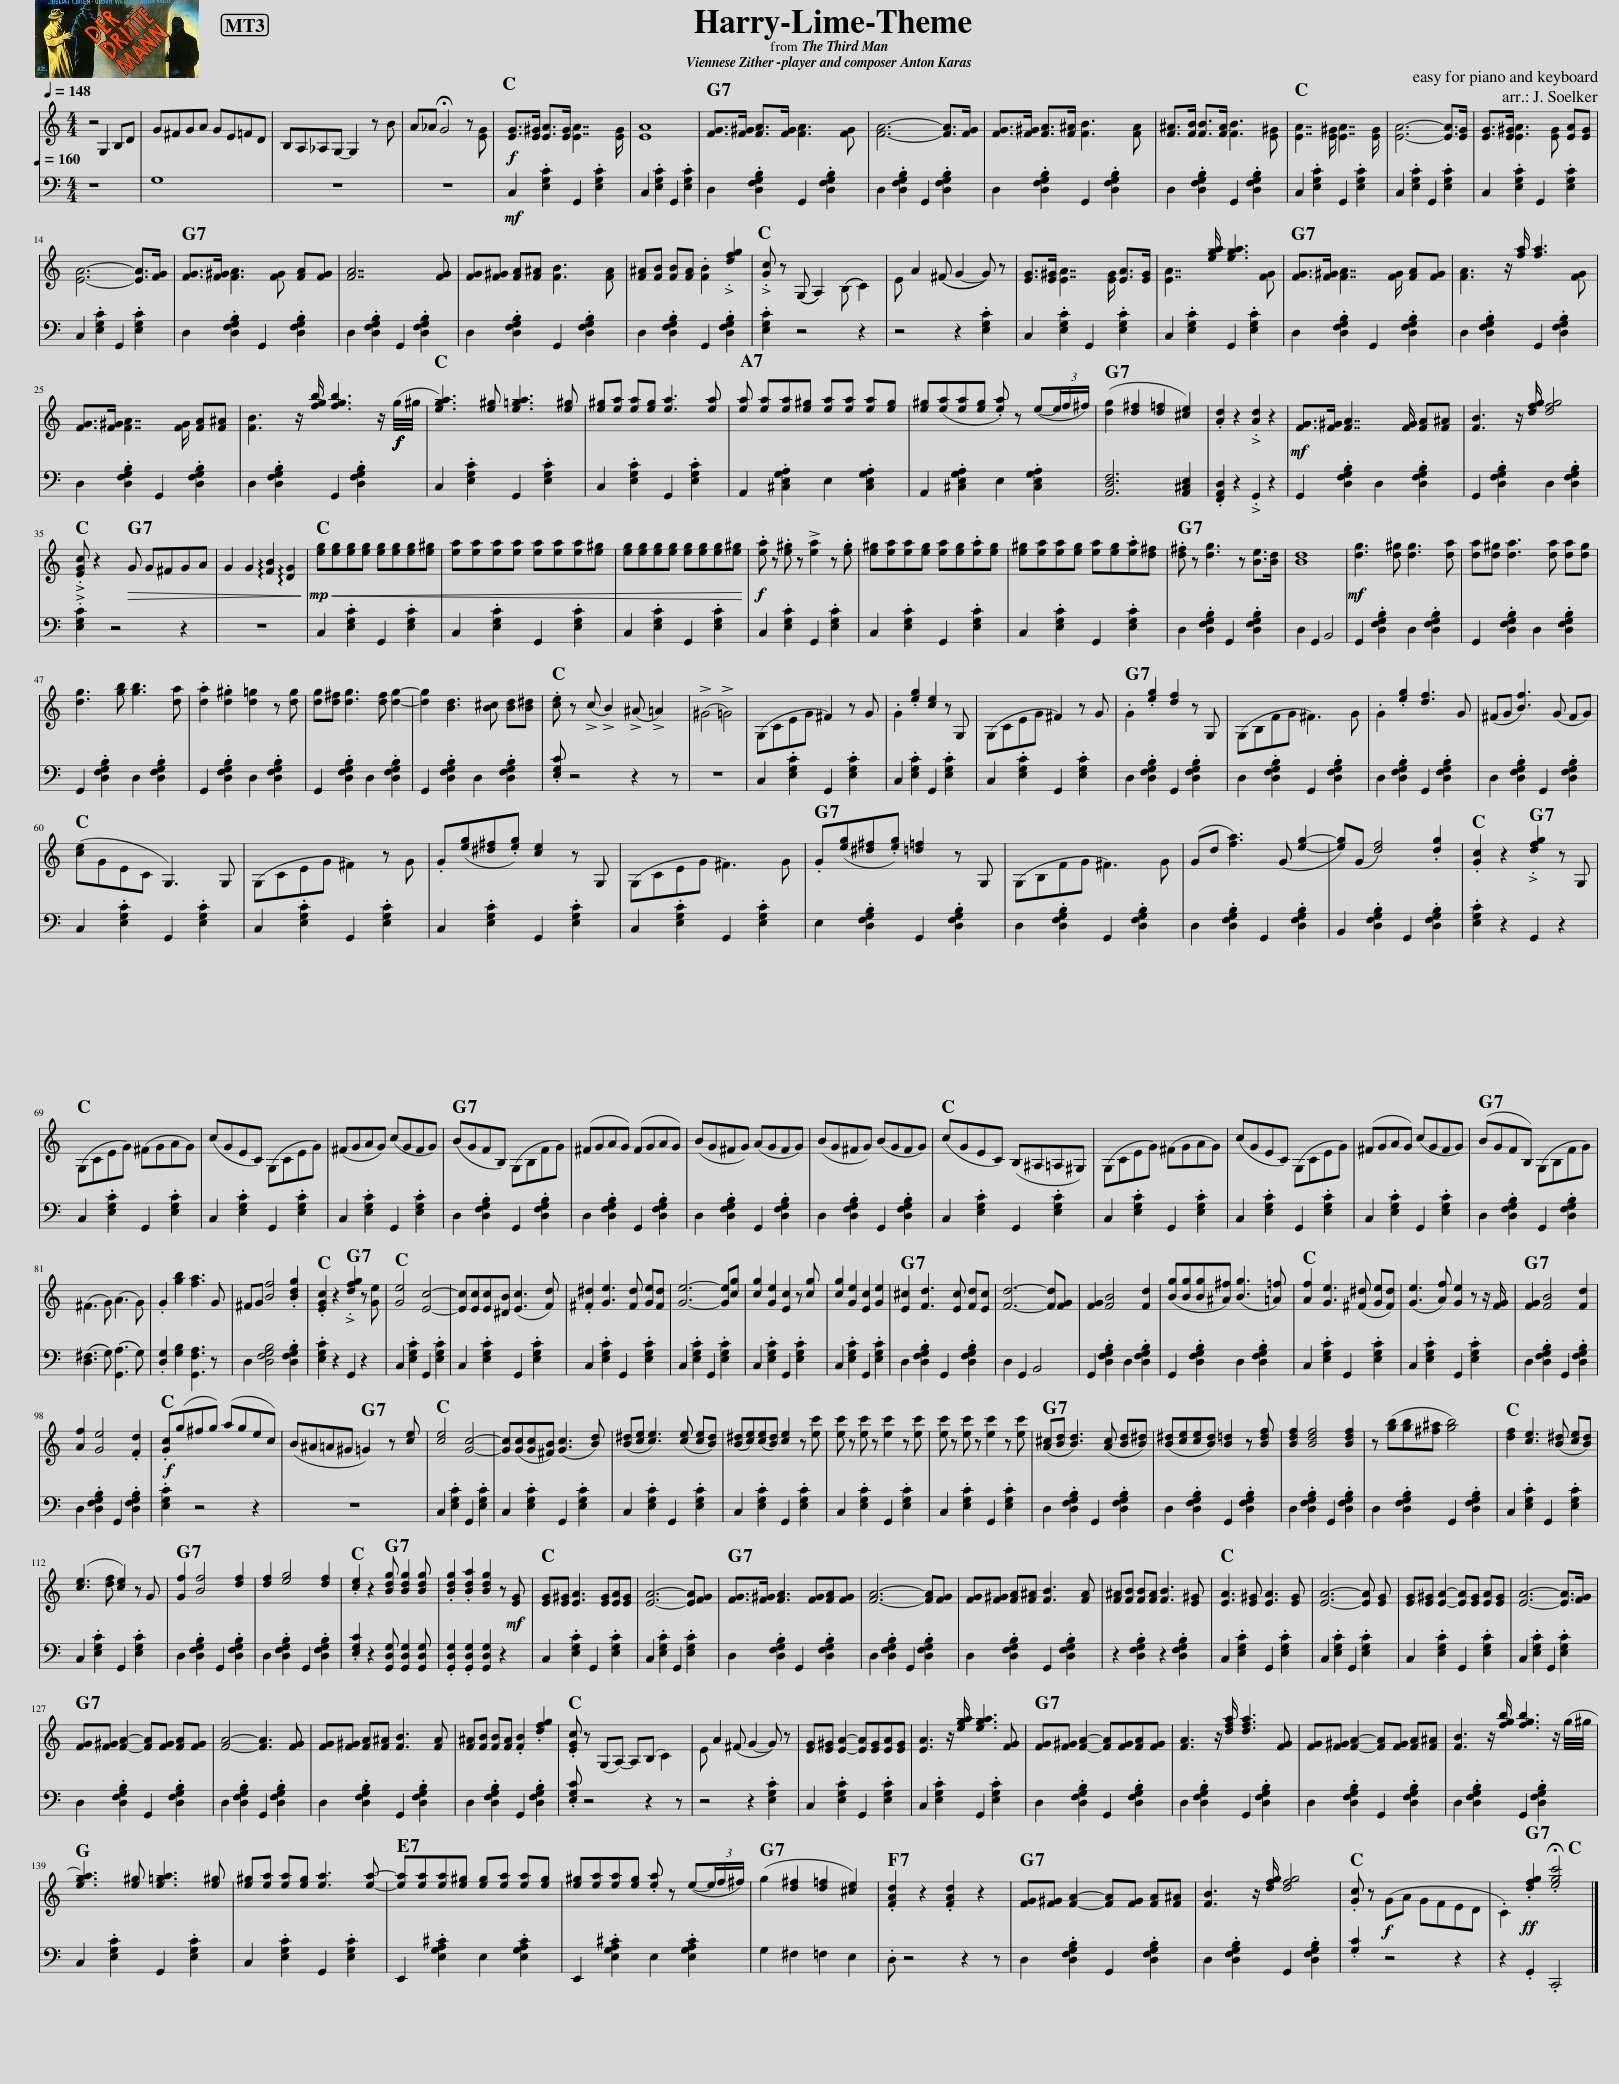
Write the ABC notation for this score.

X:1
%%score { 1 | 2 }
L:1/8
Q:1/4=160
M:4/4
I:linebreak $
K:C
V:1 treble
V:2 bass
V:1
 z4 G,2 B,D | G^FGA GE=FD | B,A,_A,G,- G,2 z B | A_A !fermata!G4 z [EG] |[Q:1/4=148]!f! [EG]>[E^G] [EA]>[EG] [EA]7/2 [EG]/ | %5
 [EA]8 | [FG]>[F^G] [FA]>[FG] [FA]3 [FG] | [FA]6- [FA]>[FG] | [FG]>[F^G] [FA]>[F^A] [FB]3 [FA] | [F^A]>[FB] [FB]>[FA] [FB]3 [E^G] | %10
 [EA]7/2 [E^G]/ [EA]7/2 [EG]/ | [EA]6- [EA]>[EG] | [EG]>[E^G] [EA]3 [EG] [EA][EG] |$ [EA]6- [EA]>[FG] | [FG]>[F^G] [FA]3 [FG] [FA][FG] | %15
 [FA]7 [FG] | [FG][F^G] [FA][F^A] [FB]3 [FA] | [F^A][FB] [FB][FA] .[FB]2 .[dfg]2 | .[Gc] z ((G, A,2)) ((B, C2)) | E A2 ((^F G2- G)) z | %20
 [EG]>[E^G] [EA]7/2 [EG]/ [EA]>[EG] | [EA]7/2 [ega]/ [ega]3 [FG] | [FG]>[F^G] [FA]7/2 [FG]/ [FA][FG] | [FA]3 z/ [fa]/ [fa]3 [FG] |$ [FG]>[F^G] [FA]7/2 [FG]/ [FA][F^A] | %25
 [FB]3 z/ [fgb]/ [fgb]3 z/!f!!f!!f!!f! (g/4^g/4 | [ega]3) [e^g] [e=ga]3 [e^g] | [e^g][ea] [ea][eg] [ea]3 [ea] | [ea] [ea][ea][e^g] [ea][ea] [ea][eg] | [e^g]([ea][ea][eg] .[ea]) z (e-(3e/f/^f/) | %30
 ([dg]2 [d^f]2 [d=f]2 [^ce]2) | .[Ad]2 z2 .[Ad]2 z2 |!mf! [FG]>[F^G] [FA]7/2 [FG]/ [FA][F^A] | [FB]3 z/ [dfg]/ [dfg]4 |$ .[EGc] z2!>(! G G^FGA | %35
 G2 G2 !arpeggio![FB]2 !arpeggio![DG]2!>)! |!mp!!<(! [eg][eg][eg][eg] [eg][eg][eg][e^g] | [ea][ea][ea][ea] [ea][ea][ea][e^g] | [eg][eg][eg][eg] [eg][eg][eg][e^g]!<)! |!f! .[ea] z .[e^g] z !>![ea]2 z .[eg] | %40
 [e^g][ea][ea][eg] [ea][eg].[ea][eg] | [e^g][ea][ea][eg] [ea][eg].[ea][d^f] | .[d^f] z [dg]3 z [Be]>[Bd] | [Bd]8 |!mf! [dg]3 [d^g] [dg]3 [da] | %45
 [da][d^g] [da]3 [da] [da][dg] |$ [dg]3 [gb] [gb]3 [da] | .[da]2 .[d^g]2 [d=g]2 z [dg] | [dg][d^f] [dg]3 [df] [dg]2- | [dg]2 [Bd]3 [B^c] [Bd][B^d] | %50
 .[ce] z (!>!c !>!B2) (!>!^A !>!=A2) | (!>!^G4 !>!=G4) | (G,CEG ^F2) z G | .G2 .[eg]2 [ce]2 z G, | (G,CEG ^F2) z G | %55
 .G2 .[eg]2 [df]2 z G, | (G,B,FG ^F3) G | .G2 .[eg]2 [df]3 G | (^FG [Bf]3) (G FG) |$ ([ce]GEC G,3) G, | %60
 (G,CEG ^F2) z G | .G([eg][^d^f].[eg]) [ce]2 z G, | (G,CEG ^F3) G | .G([eg][^d^f].[eg]) [=d=f]2 z G, | (G,B,FG ^F3) G | %65
 (Gd [fa]3) (G [eg]2- | [eg])(G [df]4) .[dg]2 | .[Gc]2 z2 .[dfg]2 z G, |$ (G,CEG) (^FGAG) | (cGEC) (G,CEG) | %70
 (^FGAG) (cGFG) | (BGFB,) (G,B,FG) | (^FGAG) (FGAG) | (BG^FG) (AGFG) | (BG^FG) (BGFG) | %75
 (cGEC) (B,^A,=A,^G,) | (G,CEG) (^FGAG) | (cGEC) (G,CEG) | (^FGAG) (cGFG) | (BGFB,) (G,B,FG) |$ %80
 (^F3 G) (A3 G) | .G2 [gb]2 [fa]3 G | ^FG [Bf]4 .[Bdg]2 | .[EGc]2 z2 .[dfg]2 z [Ge] | [Ge]4 [Ec]4- | %85
 [Ec][Ec][Ec][^DB] ([Ec]3 [Fd]) | .[^F^d]2 [Ge]3 [Fd] [Ge][Fd] | [Ge]6- [Ge][cg] | [cg]2 [Ge]2 [Ec]2 z [cg] | [cg]2 [Ge]2 [Ec]2 [Ge]2 | %90
 [E^c]2 [Fd]3 [Ec] [Fd][Ec] | [Fd]6- [Fd][FG] | [FG]2 [FB]4 [Fd]2 | ([Bg][Bg][Bg][^A^f]) ([Bg]3 [=A=f]) | [Af]2 [Ge]3 ([^F^d] [Ge][Fd]) | %95
 ([Ge]3 [Af]) [Ge]2 z z/ [FG]/ | [FG]2 [FB]4 [Fd]2 |$ [Af]2 [Ge]4 .[Fd]2 |!f! .[Gc](g^fg) (agec) | (B^A=A^G =G2) z [ce] | %100
 [ce]4 [Gc]4- | [Gc]([Gc][Gc][^FB]) ([Gc]3 [Bd]) | ([B^d][ce] [ce]3) ([ce] [ce][Bd]) | ([B^d][ce])([ce][Bd]) [ce]2 z [ec'] | [ec'] z [ec'] z [ec']2 z [ec'] | %105
 [ec'] z [ec'] z [ec']2 z [ec'] | ([A^c][Bd] [Bd]3) ([Ac] [Bd][B^d]) | ([B^d][ce][ce][Bd]) [B=d]2 z [Bdf] | [Bdf]2 [Bdf]4 [Bdf]2 | z ([gb][gb][^f^a] [gb]4) | %110
 [df]2 [ce]3 ([B^d] [ce][Bd]) |$ ([ce]3 [df] [ce]2) z G | [Gf]2 [Bf]4 [df]2 | [df]2 [eg]4 [df]2 | .[ce]2 z2 [Bdg] [Bdg]2 [Bdg] | %115
 .[Bdg]2 .[Bda]2 [Bdg]2 z!mf! [EG] | [EG][E^G] [EA]3 [EG][EA][EG] | [EA]6- [EA][FG] | [FG]>[F^G] [FA]3 [FG][FA][FG] | [FA]6- [FA][FG] | %120
 [FG][F^G] [FA][F^A] [FB]3 [FA] | [F^A][FB] [FB][FA] [FB]3 [E^G] | [EA]3 [E^G] [EA]3 [EG] | [EA]6- [EA] [EG] | [EG][E^G] [EA]2- [EA][EG] [EA][EG] | %125
 [EA]6- [EA]>[FG] |$ [FG][F^G] [FA]2- [FA][FG] [FA][FG] | [FA]4- [FA]3 [FG] | [FG][F^G] [FA][F^A] [FB]3 [FA] | [F^A][FB] [FB][FA] .[FB]2 .[dfg]2 | %130
 .[EGc] z (G,A,-) A,(B, C2) | E A2 (^F G2- G) z | [EG][E^G] [EA]2- [EA][EG][EA][EG] | [EA]3 z/ [ega]/ [ega]3 [FG] | [FG][F^G] [FA]2- [FA][FG][FA][FG] | %135
 [FA]3 z/ [dfa]/ [dfa]3 [FG] | [FG][F^G] [FA]2- [FA][FG] [FA][F^A] | [FB]3 z/ [fgb]/ [fgb]3 z/ (g/4^g/4 |$ [ega]3) [e^g] [e=ga]3 [e^g] | [e^g][ea] [ea][eg] [ea]3 [ea]- | %140
 [ea][ea][ea][e^g] [eg][ea] [ea][eg] | [e^g][ea][ea][eg] .[ea] z (e-(3e/f/^f/) | (g2 [d^f]2 [d=f]2 [^ce]2) | .[FAd]2 z2 .[FAd]2 z2 | [FG][F^G] [FA]2- [FA][FG] [FA][F^A] | %145
 [FB]3 z/ [dfg]/ [dfg]4 | .[Gc] z!f! (GA GFED | .C2)!ff! .[dfg]2 .!fermata![egc']4 |] %148
V:2
 z8 | G,8 | z8 | z8 |!mf! C,2 .[E,G,C]2 G,,2 .[E,G,C]2 | %5
 C,2 .[E,G,C]2 G,,2 .[E,G,C]2 | D,2 .[D,F,G,B,]2 G,,2 .[D,F,G,B,]2 | D,2 .[D,F,G,B,]2 G,,2 .[D,F,G,B,]2 | D,2 .[D,F,G,B,]2 G,,2 .[D,F,G,B,]2 | D,2 .[D,F,G,B,]2 G,,2 .[D,F,G,B,]2 | %10
 C,2 .[E,G,C]2 G,,2 .[E,G,C]2 | C,2 .[E,G,C]2 G,,2 .[E,G,C]2 | C,2 .[E,G,C]2 G,,2 .[E,G,C]2 |$ C,2 .[E,G,C]2 G,,2 .[E,G,C]2 | D,2 .[D,F,G,B,]2 G,,2 .[D,F,G,B,]2 | %15
 D,2 .[D,F,G,B,]2 G,,2 .[D,F,G,B,]2 | D,2 .[D,F,G,B,]2 G,,2 .[D,F,G,B,]2 | D,2 .[D,F,G,B,]2 G,,2 .[D,F,G,B,]2 | .[E,G,C]2 z4 z2 | z4 z2 .[E,G,C]2 | %20
 C,2 .[E,G,C]2 G,,2 .[E,G,C]2 | C,2 .[E,G,C]2 G,,2 .[E,G,C]2 | D,2 .[D,F,G,B,]2 G,,2 .[D,F,G,B,]2 | D,2 .[D,F,G,B,]2 G,,2 .[D,F,G,B,]2 |$ D,2 .[D,F,G,B,]2 G,,2 .[D,F,G,B,]2 | %25
 D,2 .[D,F,G,B,]2 G,,2 .[D,F,G,B,]2 | C,2 .[E,G,C]2 G,,2 .[E,G,C]2 | C,2 .[E,G,C]2 G,,2 .[E,G,C]2 | A,,2 .[^C,E,G,A,]2 E,2 .[C,E,G,A,]2 | A,,2 .[^C,E,G,A,]2 E,2 .[C,E,G,A,]2 | %30
 [A,,D,F,]6 [A,,^C,E,]2 | .[F,,A,,D,]2 z2 .G,,2 z2 | G,,2 .[D,F,G,B,]2 D,2 .[D,F,G,B,]2 | G,,2 .[D,F,G,B,]2 D,2 .[D,F,G,B,]2 |$ .[E,G,C]2 z4 z2 | %35
 z8 | C,2 .[E,G,C]2 G,,2 .[E,G,C]2 | C,2 .[E,G,C]2 G,,2 .[E,G,C]2 | C,2 .[E,G,C]2 G,,2 .[E,G,C]2 | C,2 .[E,G,C]2 G,,2 .[E,G,C]2 | %40
 C,2 .[E,G,C]2 G,,2 .[E,G,C]2 | C,2 .[E,G,C]2 G,,2 .[E,G,C]2 | D,2 .[D,F,G,B,]2 G,,2 .[D,F,G,B,]2 | D,2 G,,2 B,,4 | G,,2 .[D,F,G,B,]2 D,2 .[D,F,G,B,]2 | %45
 G,,2 .[D,F,G,B,]2 D,2 .[D,F,G,B,]2 |$ G,,2 .[D,F,G,B,]2 D,2 .[D,F,G,B,]2 | G,,2 .[D,F,G,B,]2 D,2 .[D,F,G,B,]2 | G,,2 .[D,F,G,B,]2 D,2 .[D,F,G,B,]2 | G,,2 .[D,F,G,B,]2 D,2 .[D,F,G,B,]2 | %50
 .[E,G,C] z4 z2 z | z8 | C,2 .[E,G,C]2 G,,2 .[E,G,C]2 | C,2 .[E,G,C]2 G,,2 .[E,G,C]2 | C,2 .[E,G,C]2 G,,2 .[E,G,C]2 | %55
 D,2 .[D,F,G,B,]2 G,,2 .[D,F,G,B,]2 | D,2 .[D,F,G,B,]2 G,,2 .[D,F,G,B,]2 | D,2 .[D,F,G,B,]2 G,,2 .[D,F,G,B,]2 | D,2 .[D,F,G,B,]2 G,,2 .[D,F,G,B,]2 |$ C,2 .[E,G,C]2 G,,2 .[E,G,C]2 | %60
 C,2 .[E,G,C]2 G,,2 .[E,G,C]2 | C,2 .[E,G,C]2 G,,2 .[E,G,C]2 | C,2 .[E,G,C]2 G,,2 .[E,G,C]2 | E,2 .[D,F,G,B,]2 G,,2 .[D,F,G,B,]2 | D,2 .[D,F,G,B,]2 G,,2 .[D,F,G,B,]2 | %65
 D,2 .[D,F,G,B,]2 G,,2 .[D,F,G,B,]2 | B,,2 .[D,F,G,B,]2 G,,2 .[D,F,G,B,]2 | .[E,G,C]2 z2 G,,2 z2 |$ C,2 .[E,G,C]2 G,,2 .[E,G,C]2 | C,2 .[E,G,C]2 G,,2 .[E,G,C]2 | %70
 C,2 .[E,G,C]2 G,,2 .[E,G,C]2 | D,2 .[D,F,G,B,]2 G,,2 .[D,F,G,B,]2 | D,2 .[D,F,G,B,]2 G,,2 .[D,F,G,B,]2 | D,2 .[D,F,G,B,]2 G,,2 .[D,F,G,B,]2 | D,2 .[D,F,G,B,]2 G,,2 .[D,F,G,B,]2 | %75
 C,2 .[E,G,C]2 G,,2 .[E,G,C]2 | C,2 .[E,G,C]2 G,,2 .[E,G,C]2 | C,2 .[E,G,C]2 G,,2 .[E,G,C]2 | C,2 .[E,G,C]2 G,,2 .[E,G,C]2 | D,2 .[D,F,G,B,]2 G,,2 .[D,F,G,B,]2 |$ %80
 (([D,^F,]3 G,)) (([G,,A,]3 G,)) | .[D,G,]2 [G,B,]2 [G,,F,A,]3 z | D,2 [D,F,G,B,]4 .[D,F,G,B,]2 | .[E,G,C]2 z2 G,,2 z2 | C,2 .[E,G,C]2 G,,2 .[E,G,C]2 | %85
 C,2 .[E,G,C]2 G,,2 .[E,G,C]2 | C,2 .[E,G,C]2 G,,2 .[E,G,C]2 | C,2 .[E,G,C]2 G,,2 .[E,G,C]2 | C,2 .[E,G,C]2 G,,2 .[E,G,C]2 | C,2 .[E,G,C]2 G,,2 .[E,G,C]2 | %90
 D,2 .[D,F,G,B,]2 G,,2 .[D,F,G,B,]2 | D,2 G,,2 B,,4 | G,,2 .[D,F,G,B,]2 D,2 .[D,F,G,B,]2 | G,,2 .[D,F,G,B,]2 D,2 .[D,F,G,B,]2 | C,2 .[E,G,C]2 G,,2 .[E,G,C]2 | %95
 C,2 .[E,G,C]2 G,,2 .[E,G,C]2 | D,2 .[D,F,G,B,]2 G,,2 .[D,F,G,B,]2 |$ D,2 .[D,F,G,B,]2 G,,2 .[D,F,G,B,]2 | .[E,G,C]2 z4 z2 | z8 | %100
 C,2 .[E,G,C]2 G,,2 .[E,G,C]2 | C,2 .[E,G,C]2 G,,2 .[E,G,C]2 | C,2 .[E,G,C]2 G,,2 .[E,G,C]2 | C,2 .[E,G,C]2 G,,2 .[E,G,C]2 | C,2 .[E,G,C]2 G,,2 .[E,G,C]2 | %105
 C,2 .[E,G,C]2 G,,2 .[E,G,C]2 | D,2 .[D,F,G,B,]2 G,,2 .[D,F,G,B,]2 | D,2 .[D,F,G,B,]2 G,,2 .[D,F,G,B,]2 | D,2 .[D,F,G,B,]2 G,,2 .[D,F,G,B,]2 | D,2 .[D,F,G,B,]2 G,,2 .[D,F,G,B,]2 | %110
 C,2 .[E,G,C]2 G,,2 .[E,G,C]2 |$ C,2 .[E,G,C]2 G,,2 .[E,G,C]2 | D,2 .[D,F,G,B,]2 G,,2 .[D,F,G,B,]2 | D,2 .[D,F,G,B,]2 G,,2 .[D,F,G,B,]2 | .[E,G,C]2 z2 [G,,D,G,] [G,,D,G,]2 [G,,D,G,] | %115
 .[G,,D,G,]2 .[G,,D,G,]2 [G,,D,G,]2 z2 | C,2 .[E,G,C]2 G,,2 .[E,G,C]2 | C,2 .[E,G,C]2 G,,2 .[E,G,C]2 | D,2 .[D,F,G,B,]2 G,,2 .[D,F,G,B,]2 | D,2 .[D,F,G,B,]2 G,,2 .[D,F,G,B,]2 | %120
 D,2 .[D,F,G,B,]2 G,,2 .[D,F,G,B,]2 | z2 .[D,F,G,B,]2 z2 .[D,F,G,B,]2 | C,2 .[E,G,C]2 G,,2 .[E,G,C]2 | C,2 .[E,G,C]2 G,,2 .[E,G,C]2 | C,2 .[E,G,C]2 G,,2 .[E,G,C]2 | %125
 C,2 .[E,G,C]2 G,,2 .[E,G,C]2 |$ D,2 .[D,F,G,B,]2 G,,2 .[D,F,G,B,]2 | D,2 .[D,F,G,B,]2 G,,2 .[D,F,G,B,]2 | D,2 .[D,F,G,B,]2 G,,2 .[D,F,G,B,]2 | D,2 .[D,F,G,B,]2 G,,2 .[D,F,G,B,]2 | %130
 .[E,G,C] z4 z2 z | z4 z2 .[E,G,C]2 | C,2 .[E,G,C]2 G,,2 .[E,G,C]2 | C,2 .[E,G,C]2 G,,2 .[E,G,C]2 | D,2 .[D,F,G,B,]2 G,,2 .[D,F,G,B,]2 | %135
 D,2 .[D,F,G,B,]2 G,,2 .[D,F,G,B,]2 | D,2 .[D,F,G,B,]2 G,,2 .[D,F,G,B,]2 | D,2 .[D,F,G,B,]2 G,,2 .[D,F,G,B,]2 |$ C,2 .[E,G,C]2 G,,2 .[E,G,C]2 | C,2 .[E,G,C]2 G,,2 .[E,G,C]2 | %140
 E,,2 .[E,G,A,^C]2 E,2 .[E,G,A,C]2 | E,,2 .[E,G,A,^C]2 E,2 .[E,G,A,C]2 | G,2 ^F,2 =F,2 E,2 | .D, z4 z2 z | D,2 .[D,F,G,B,]2 G,,2 .[D,F,G,B,]2 | %145
 D,2 .[D,F,G,B,]2 G,,2 .[D,F,G,B,]2 | .[G,C]2 z4 z2 | z2 .G,,2 .C,,4 |] %148
